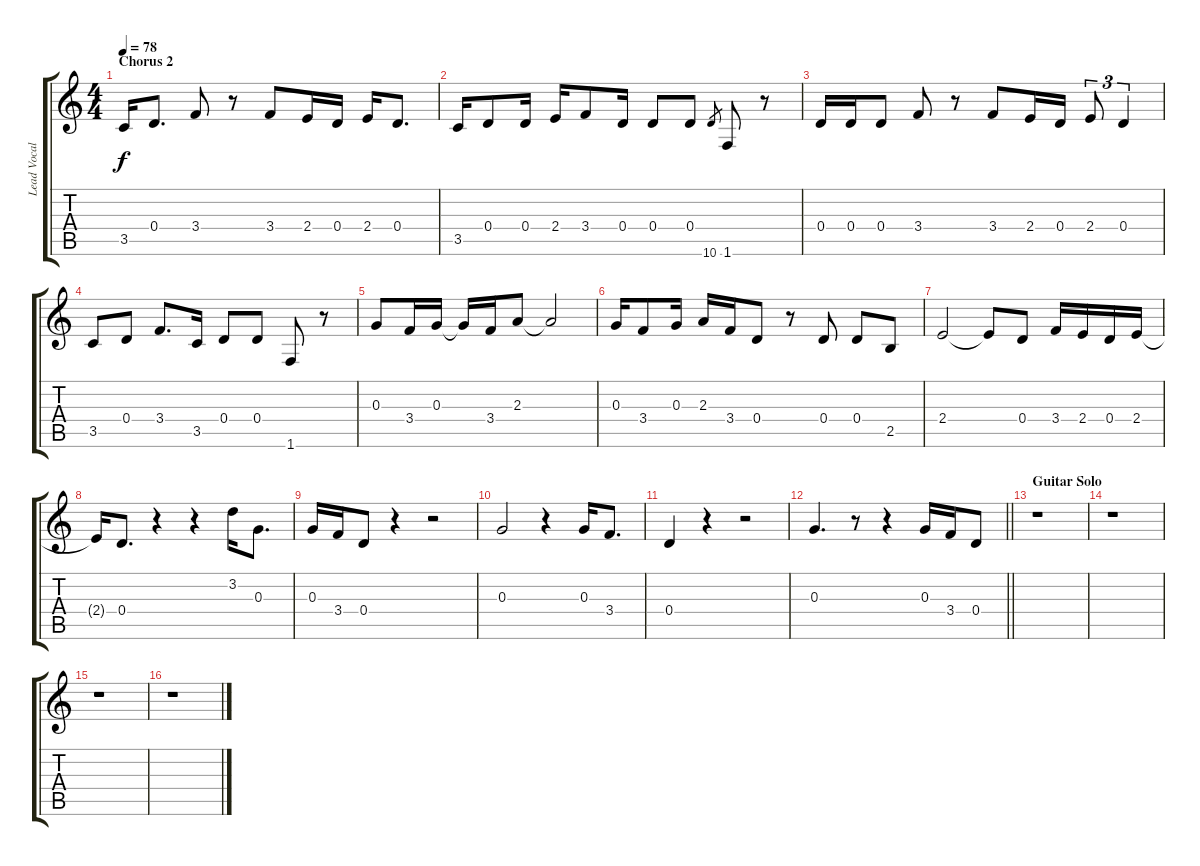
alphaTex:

\track ("Lead Vocals" "Lead Vocal") {instrument distortionguitar}
\staff {score tabs}
\tuning (E4 B3 G3 D3 A2 E2) {hide}
\ts (4 4)
\section ("" "Chorus 2")
\tempo 78
\clef g2
\ks c
3.5.16{dy f} 0.4.8{d} 3.4.8 r.8 3.4.8 2.4.16 0.4.16 2.4.16 0.4.8{d} |
3.5.16 0.4.8 0.4.16 2.4.16 3.4.8 0.4.16 0.4.8 0.4.8 10.6.8{gr} 1.6.8 r.8 |
0.4.16 0.4.16 0.4.8 3.4.8 r.8 3.4.8 2.4.16 0.4.16 2.4.8{tu (3 2)} 0.4.4{tu (3 2)} |
3.5.8 0.4.8 3.4.8{d} 3.5.16 0.4.8 0.4.8 1.6.8 r.8 |
0.3.8 3.4.16 0.3.16 0.3{t}.16 3.4.16 2.3.8 2.3{t}.2 |
0.3.16 3.4.8 0.3.16 2.3.16 3.4.16 0.4.8 r.8 0.4.8 0.4.8 2.5.8 |
2.4.2 2.4{t}.8 0.4.8 3.4.16 2.4.16 0.4.16 2.4.16 |
2.4{t}.16 0.4.8{d} r.4 r.4 3.2.16 0.3.8{d} |
0.3.16 3.4.16 0.4.8 r.4 r.2 |
0.3.2 r.4 0.3.16 3.4.8{d} |
0.4.4 r.4 r.2 |
\barLineRight lightlight
0.3.4{d} r.8 r.4 0.3.16 3.4.16 0.4.8 |
\section ("" "Guitar Solo")
r.1 |
r.1 |
r.1 |
r.1
